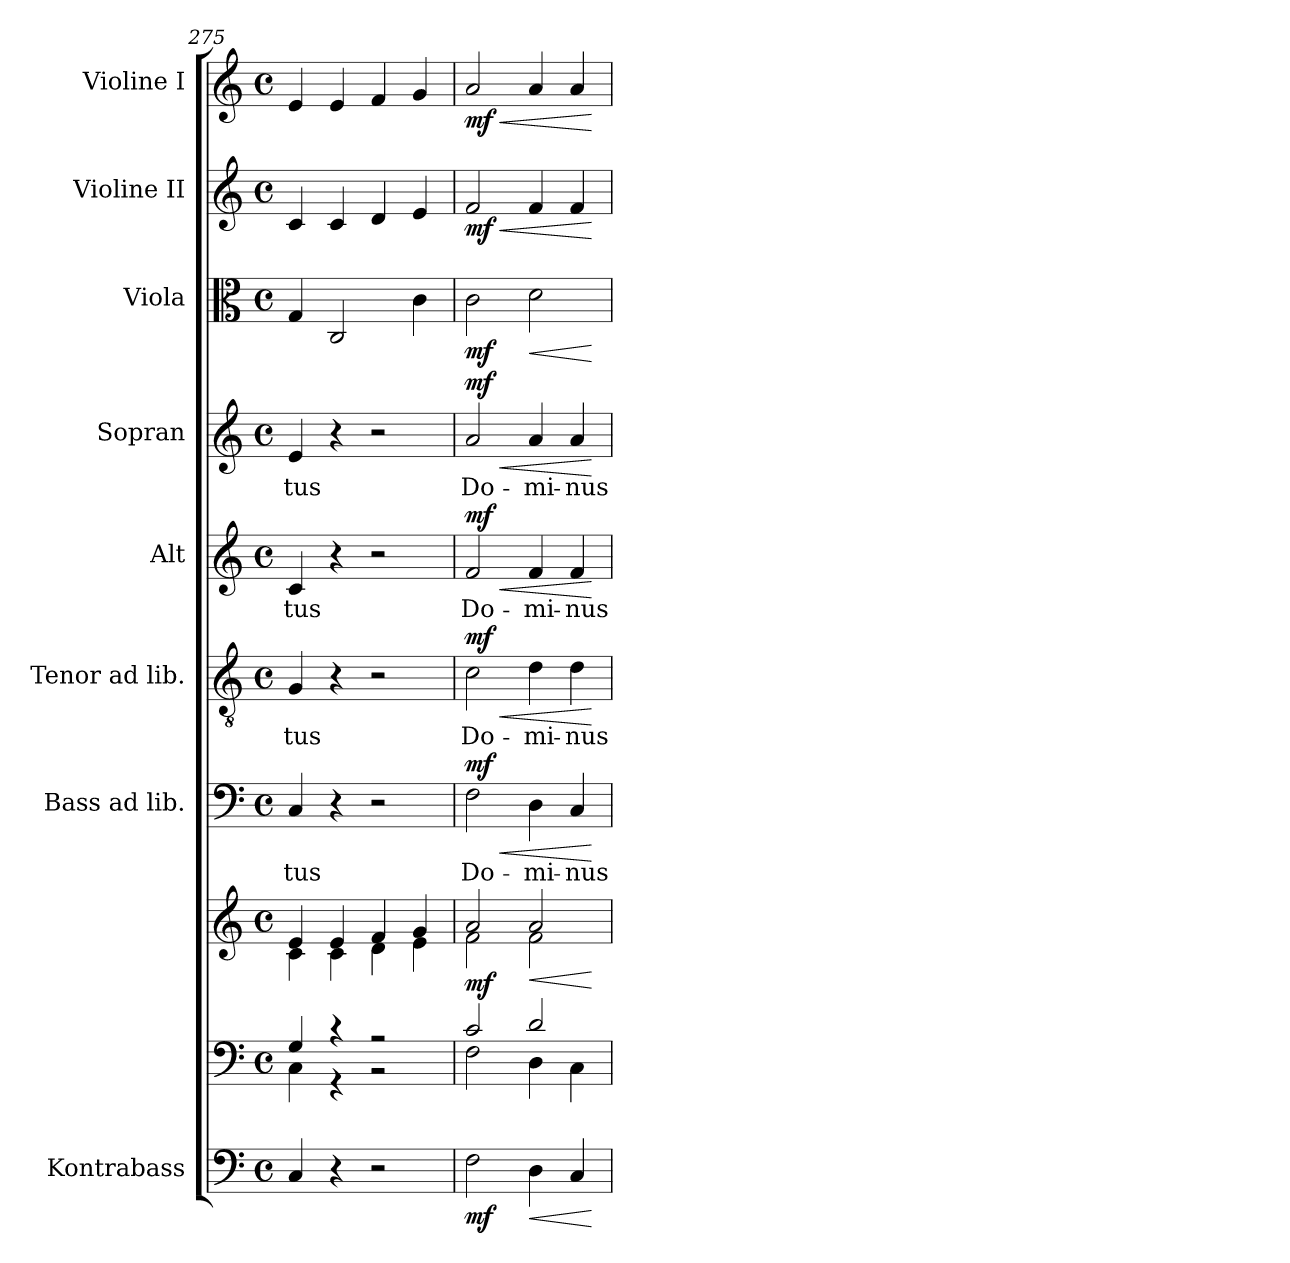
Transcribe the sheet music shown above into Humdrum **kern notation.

**kern	**dynam	**kern	**kern	**dynam	**kern	**text	**dynam	**kern	**text	**dynam	**kern	**text	**dynam	**kern	**text	**dynam	**kern	**dynam	**kern	**dynam	**kern	**dynam
*part9	*part9	*part8	*part8	*part8	*part7	*part7	*part7	*part6	*part6	*part6	*part5	*part5	*part5	*part4	*part4	*part4	*part3	*part3	*part2	*part2	*part1	*part1
*staff10	*staff10	*staff9	*staff8	*staff8/9	*staff7	*staff7	*staff7	*staff6	*staff6	*staff6	*staff5	*staff5	*staff5	*staff4	*staff4	*staff4	*staff3	*staff3	*staff2	*staff2	*staff1	*staff1
*I"Kontrabass	*	*	*	*	*I"Bass ad lib.	*	*	*I"Tenor ad lib.	*	*	*I"Alt	*	*	*I"Sopran	*	*	*I"Viola	*	*I"Violine II	*	*I"Violine I	*
*I'Kb.	*	*	*	*	*I'B.	*	*	*I'T.	*	*	*I'A.	*	*	*I'S.	*	*	*I'Vla.	*	*I'Vl. II	*	*I'Vl. I	*
*clefF4	*	*clefF4	*clefG2	*	*clefF4	*	*	*clefGv2	*	*	*clefG2	*	*	*clefG2	*	*	*clefC3	*	*clefG2	*	*clefG2	*
*ITrd7c12	*	*	*	*	*	*	*	*	*	*	*	*	*	*	*	*	*	*	*	*	*	*
*k[]	*	*k[]	*k[]	*	*k[]	*	*	*k[]	*	*	*k[]	*	*	*k[]	*	*	*k[]	*	*k[]	*	*k[]	*
*C:	*	*C:	*C:	*	*C:	*	*	*C:	*	*	*C:	*	*	*C:	*	*	*C:	*	*C:	*	*C:	*
*M4/4	*	*M4/4	*M4/4	*	*M4/4	*	*	*M4/4	*	*	*M4/4	*	*	*M4/4	*	*	*M4/4	*	*M4/4	*	*M4/4	*
*met(c)	*	*met(c)	*met(c)	*	*met(c)	*	*	*met(c)	*	*	*met(c)	*	*	*met(c)	*	*	*met(c)	*	*met(c)	*	*met(c)	*
=275	=275	=275	=275	=275	=275	=275	=275	=275	=275	=275	=275	=275	=275	=275	=275	=275	=275	=275	=275	=275	=275	=275
*	*	*^	*^	*	*	*	*	*	*	*	*	*	*	*	*	*	*	*	*	*	*	*
!	!	!	!	!	!	!	!	!LO:LY:b	!	!	!LO:LY:b	!	!	!LO:LY:b	!	!	!LO:LY:b	!	!	!	!	!	!	!
4CC/	.	4G/	4C\	4e/	4c\	.	4C/	-tus	.	4G/	-tus	.	4c/	-tus	.	4e/	-tus	.	4G/	.	4c/	.	4e/	.
4r	.	4r	4r	4e/	4c\	.	4r	.	.	4r	.	.	4r	.	.	4r	.	.	2C/	.	4c/	.	4e/	.
2r	.	2r	2r	4f/	4d\	.	2r	.	.	2r	.	.	2r	.	.	2r	.	.	.	.	4d/	.	4f/	.
.	.	.	.	4g/	4e\	.	.	.	.	.	.	.	.	.	.	.	.	.	4c\	.	4e/	.	4g/	.
=276	=276	=276	=276	=276	=276	=276	=276	=276	=276	=276	=276	=276	=276	=276	=276	=276	=276	=276	=276	=276	=276	=276	=276	=276
!	!LO:DY:b	!	!	!	!	!LO:DY:b	!	!LO:LY:b	!LO:HP:b	!	!LO:LY:b	!LO:HP:b	!	!LO:LY:b	!LO:HP:b	!	!LO:LY:b	!LO:HP:b	!	!	!	!LO:HP:b	!	!LO:HP:b
!	!	!	!	!	!	!	!	!	!LO:DY:n=1:a	!	!	!LO:DY:n=1:a	!	!	!LO:DY:n=1:a	!	!	!LO:DY:n=1:a	!	!LO:DY:b	!	!LO:DY:n=1:b	!	!LO:DY:n=1:b
2FF\	mf	2c/	2F\	2a/	2f\	mf	2F\	Do-	< mf	2c\	Do-	< mf	2f/	Do-	< mf	2a/	Do-	< mf	2c\	mf	2f/	< mf	2a/	< mf
!	!LO:HP:b	!	!	!	!	!LO:HP:b	!	!LO:LY:b	!	!	!LO:LY:b	!	!	!LO:LY:b	!	!	!LO:LY:b	!	!	!LO:HP:b	!	!	!	!
4DD\	<	2d/	4D\	2a/	2f\	<	4D\	-mi-	.	4d\	-mi-	.	4f/	-mi-	.	4a/	-mi-	.	2d\	<	4f/	.	4a/	.
!	!	!	!	!	!	!	!	!LO:LY:b	!	!	!LO:LY:b	!	!	!LO:LY:b	!	!	!LO:LY:b	!	!	!	!	!	!	!
4CC/	.	.	4C\	.	.	.	4C/	-nus	.	4d\	-nus	.	4f/	-nus	.	4a/	-nus	.	.	.	4f/	.	4a/	.
*	*	*v	*v	*	*	*	*	*	*	*	*	*	*	*	*	*	*	*	*	*	*	*	*	*
*	*	*	*v	*v	*	*	*	*	*	*	*	*	*	*	*	*	*	*	*	*	*	*	*
.	[	.	.	[	.	.	[	.	.	[	.	.	[	.	.	[	.	[	.	[	.	[
=	=	=	=	=	=	=	=	=	=	=	=	=	=	=	=	=	=	=	=	=	=	=
*-	*-	*-	*-	*-	*-	*-	*-	*-	*-	*-	*-	*-	*-	*-	*-	*-	*-	*-	*-	*-	*-	*-
